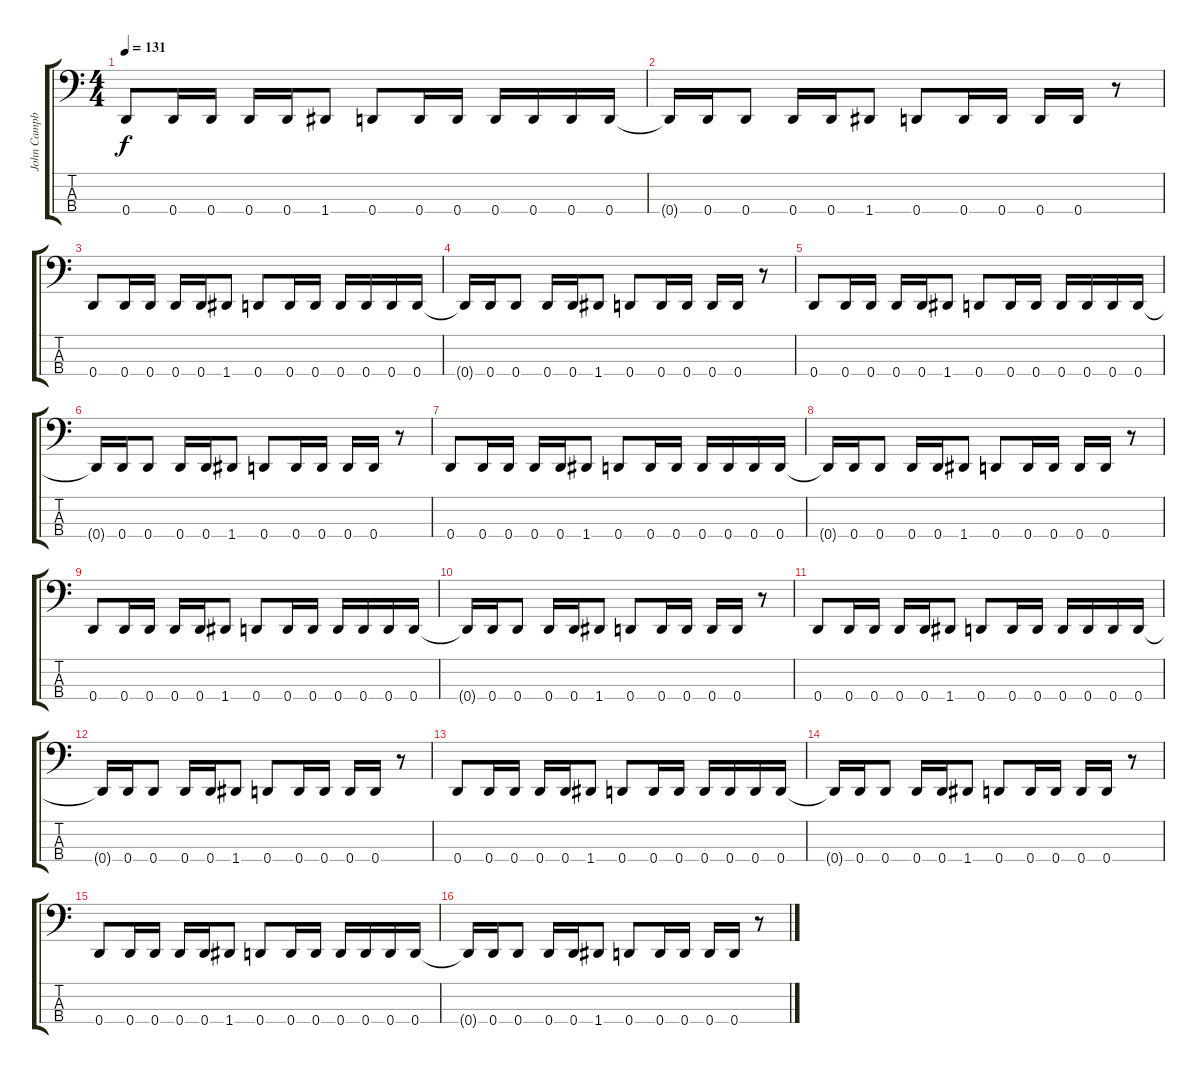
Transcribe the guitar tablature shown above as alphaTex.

\track ("John Campbell" "John Campb") {instrument electricbasspick}
\staff {score tabs}
\tuning (G2 D2 A1 D1) {hide}
\ts (4 4)
\tempo 131
\clef f4
\ks c
0.4.8{dy f} 0.4.16 0.4.16 0.4.16 0.4.16 1.4.8 0.4.8 0.4.16 0.4.16 0.4.16 0.4.16 0.4.16 0.4.16 |
0.4{t}.16 0.4.16 0.4.8 0.4.16 0.4.16 1.4.8 0.4.8 0.4.16 0.4.16 0.4.16 0.4.16 r.8 |
0.4.8 0.4.16 0.4.16 0.4.16 0.4.16 1.4.8 0.4.8 0.4.16 0.4.16 0.4.16 0.4.16 0.4.16 0.4.16 |
0.4{t}.16 0.4.16 0.4.8 0.4.16 0.4.16 1.4.8 0.4.8 0.4.16 0.4.16 0.4.16 0.4.16 r.8 |
0.4.8 0.4.16 0.4.16 0.4.16 0.4.16 1.4.8 0.4.8 0.4.16 0.4.16 0.4.16 0.4.16 0.4.16 0.4.16 |
0.4{t}.16 0.4.16 0.4.8 0.4.16 0.4.16 1.4.8 0.4.8 0.4.16 0.4.16 0.4.16 0.4.16 r.8 |
0.4.8 0.4.16 0.4.16 0.4.16 0.4.16 1.4.8 0.4.8 0.4.16 0.4.16 0.4.16 0.4.16 0.4.16 0.4.16 |
0.4{t}.16 0.4.16 0.4.8 0.4.16 0.4.16 1.4.8 0.4.8 0.4.16 0.4.16 0.4.16 0.4.16 r.8 |
0.4.8 0.4.16 0.4.16 0.4.16 0.4.16 1.4.8 0.4.8 0.4.16 0.4.16 0.4.16 0.4.16 0.4.16 0.4.16 |
0.4{t}.16 0.4.16 0.4.8 0.4.16 0.4.16 1.4.8 0.4.8 0.4.16 0.4.16 0.4.16 0.4.16 r.8 |
0.4.8 0.4.16 0.4.16 0.4.16 0.4.16 1.4.8 0.4.8 0.4.16 0.4.16 0.4.16 0.4.16 0.4.16 0.4.16 |
0.4{t}.16 0.4.16 0.4.8 0.4.16 0.4.16 1.4.8 0.4.8 0.4.16 0.4.16 0.4.16 0.4.16 r.8 |
0.4.8 0.4.16 0.4.16 0.4.16 0.4.16 1.4.8 0.4.8 0.4.16 0.4.16 0.4.16 0.4.16 0.4.16 0.4.16 |
0.4{t}.16 0.4.16 0.4.8 0.4.16 0.4.16 1.4.8 0.4.8 0.4.16 0.4.16 0.4.16 0.4.16 r.8 |
0.4.8 0.4.16 0.4.16 0.4.16 0.4.16 1.4.8 0.4.8 0.4.16 0.4.16 0.4.16 0.4.16 0.4.16 0.4.16 |
0.4{t}.16 0.4.16 0.4.8 0.4.16 0.4.16 1.4.8 0.4.8 0.4.16 0.4.16 0.4.16 0.4.16 r.8
